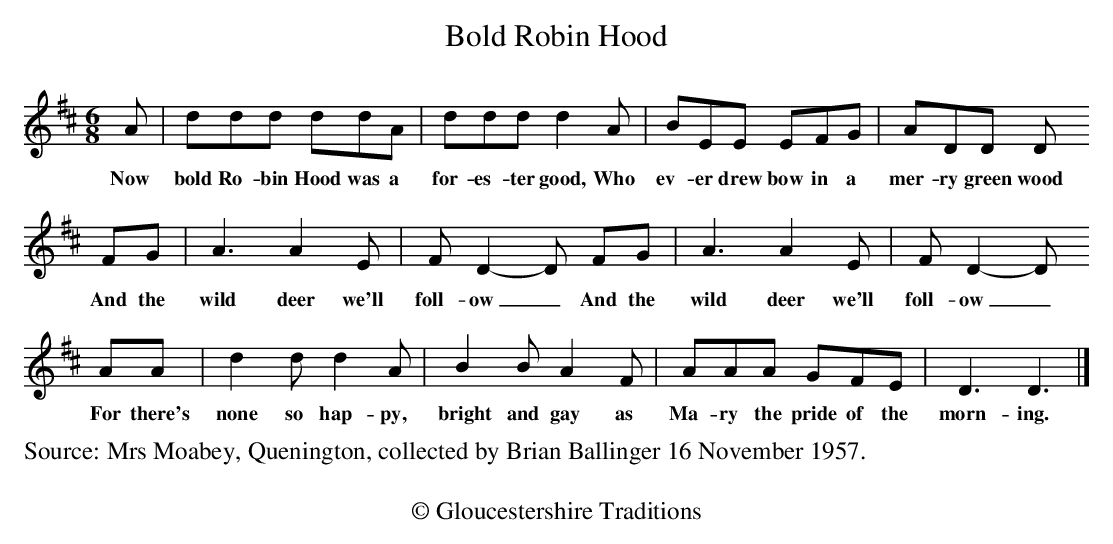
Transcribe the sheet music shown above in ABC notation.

X:1
T: Bold Robin Hood
M: 6/8
L: 1/8
K: D
A | ddd ddA | ddd d2A | BEE EFG | ADD D
w:Now bold Ro-bin Hood was a for-es-ter good, Who ev-er drew bow in a mer-ry green wood
FG | A3A2E | FD2-D FG | A3A2E | FD2-D
w:And the wild deer we'll foll-ow_ And the wild deer we'll foll-ow_
AA | d2dd2A | B2BA2F | AAA GFE | D3D3 |]
w:For there's none so hap-py, bright and gay as Ma-ry the pride of the morn-ing.
